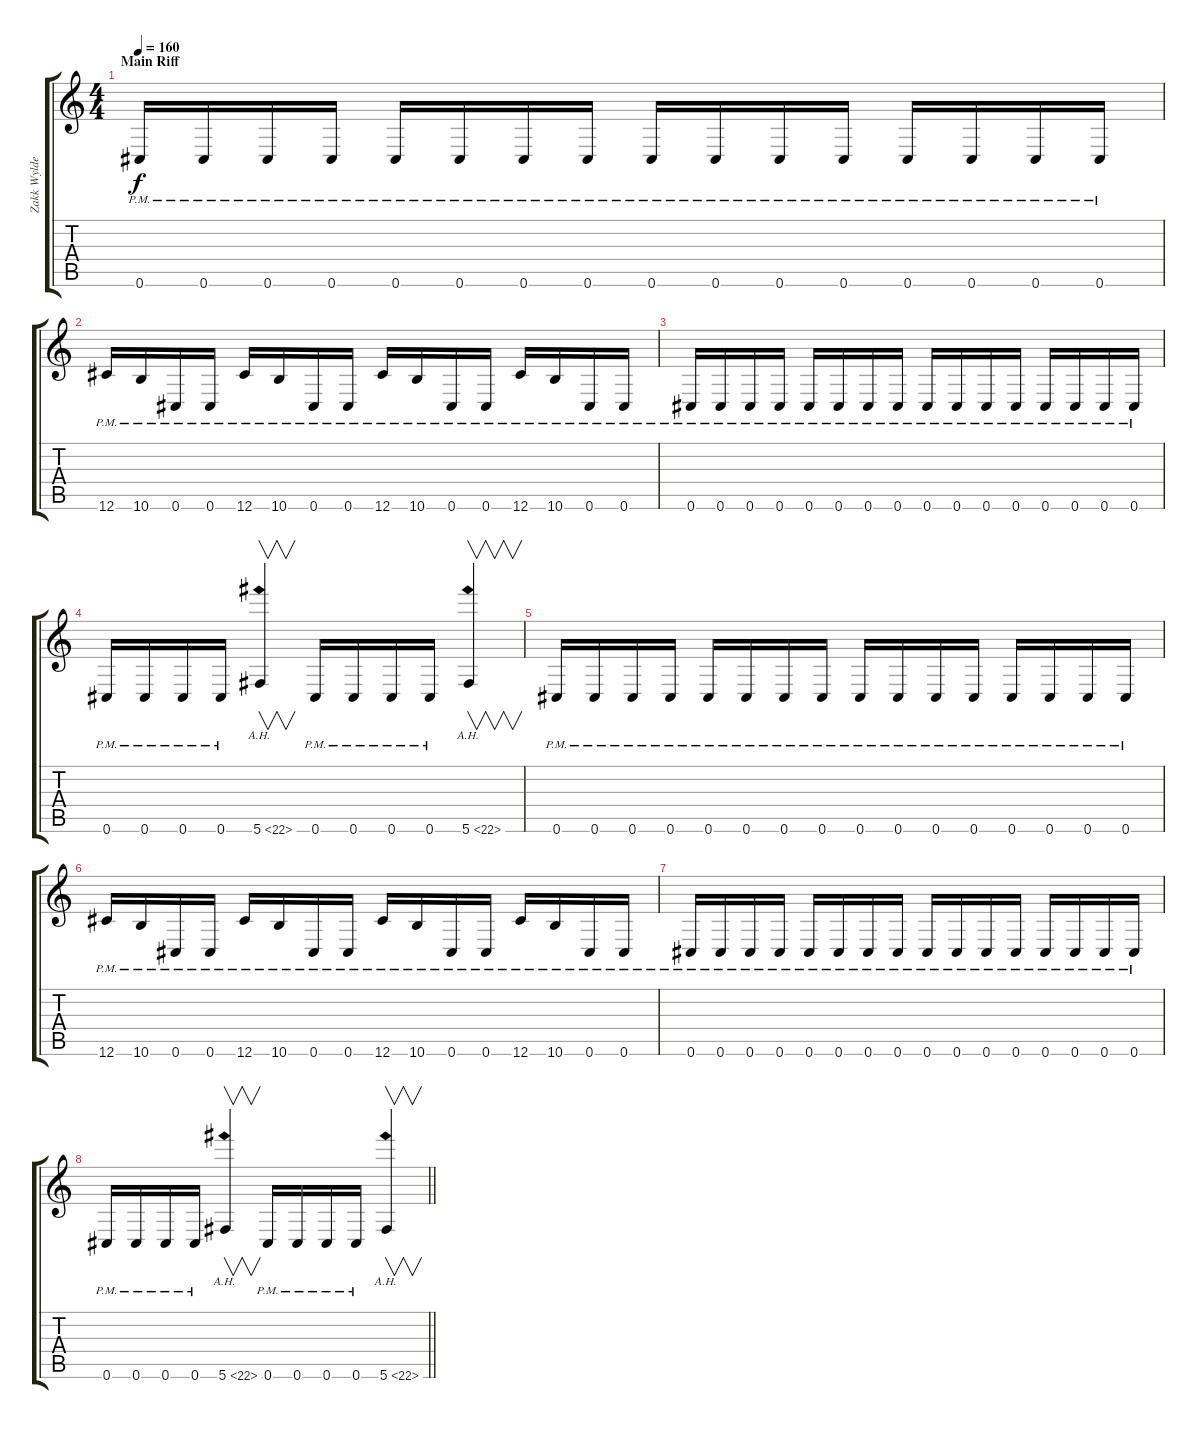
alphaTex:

\track ("Zakk Wylde" "Zakk Wylde") {instrument distortionguitar}
\staff {score tabs}
\tuning (Eb4 Bb3 Gb3 Db3 Ab2 Db2) {hide}
\ts (4 4)
\section ("" "Main Riff")
\tempo 160
\clef g2
\ks c
0.6{pm}.16{dy f} 0.6{pm}.16 0.6{pm}.16 0.6{pm}.16 0.6{pm}.16 0.6{pm}.16 0.6{pm}.16 0.6{pm}.16 0.6{pm}.16 0.6{pm}.16 0.6{pm}.16 0.6{pm}.16 0.6{pm}.16 0.6{pm}.16 0.6{pm}.16 0.6{pm}.16 |
12.6{pm}.16 10.6{pm}.16 0.6{pm}.16 0.6{pm}.16 12.6{pm}.16 10.6{pm}.16 0.6{pm}.16 0.6{pm}.16 12.6{pm}.16 10.6{pm}.16 0.6{pm}.16 0.6{pm}.16 12.6{pm}.16 10.6{pm}.16 0.6{pm}.16 0.6{pm}.16 |
0.6{pm}.16 0.6{pm}.16 0.6{pm}.16 0.6{pm}.16 0.6{pm}.16 0.6{pm}.16 0.6{pm}.16 0.6{pm}.16 0.6{pm}.16 0.6{pm}.16 0.6{pm}.16 0.6{pm}.16 0.6{pm}.16 0.6{pm}.16 0.6{pm}.16 0.6{pm}.16 |
0.6{pm}.16 0.6{pm}.16 0.6{pm}.16 0.6{pm}.16 5.6{ah 17}.4{v} 0.6{pm}.16 0.6{pm}.16 0.6{pm}.16 0.6{pm}.16 5.6{ah 17}.4{v} |
0.6{pm}.16 0.6{pm}.16 0.6{pm}.16 0.6{pm}.16 0.6{pm}.16 0.6{pm}.16 0.6{pm}.16 0.6{pm}.16 0.6{pm}.16 0.6{pm}.16 0.6{pm}.16 0.6{pm}.16 0.6{pm}.16 0.6{pm}.16 0.6{pm}.16 0.6{pm}.16 |
12.6{pm}.16 10.6{pm}.16 0.6{pm}.16 0.6{pm}.16 12.6{pm}.16 10.6{pm}.16 0.6{pm}.16 0.6{pm}.16 12.6{pm}.16 10.6{pm}.16 0.6{pm}.16 0.6{pm}.16 12.6{pm}.16 10.6{pm}.16 0.6{pm}.16 0.6{pm}.16 |
0.6{pm}.16 0.6{pm}.16 0.6{pm}.16 0.6{pm}.16 0.6{pm}.16 0.6{pm}.16 0.6{pm}.16 0.6{pm}.16 0.6{pm}.16 0.6{pm}.16 0.6{pm}.16 0.6{pm}.16 0.6{pm}.16 0.6{pm}.16 0.6{pm}.16 0.6{pm}.16 |
\barLineRight lightlight
0.6{pm}.16 0.6{pm}.16 0.6{pm}.16 0.6{pm}.16 5.6{ah 17}.4{v} 0.6{pm}.16 0.6{pm}.16 0.6{pm}.16 0.6{pm}.16 5.6{ah 17}.4{v}
